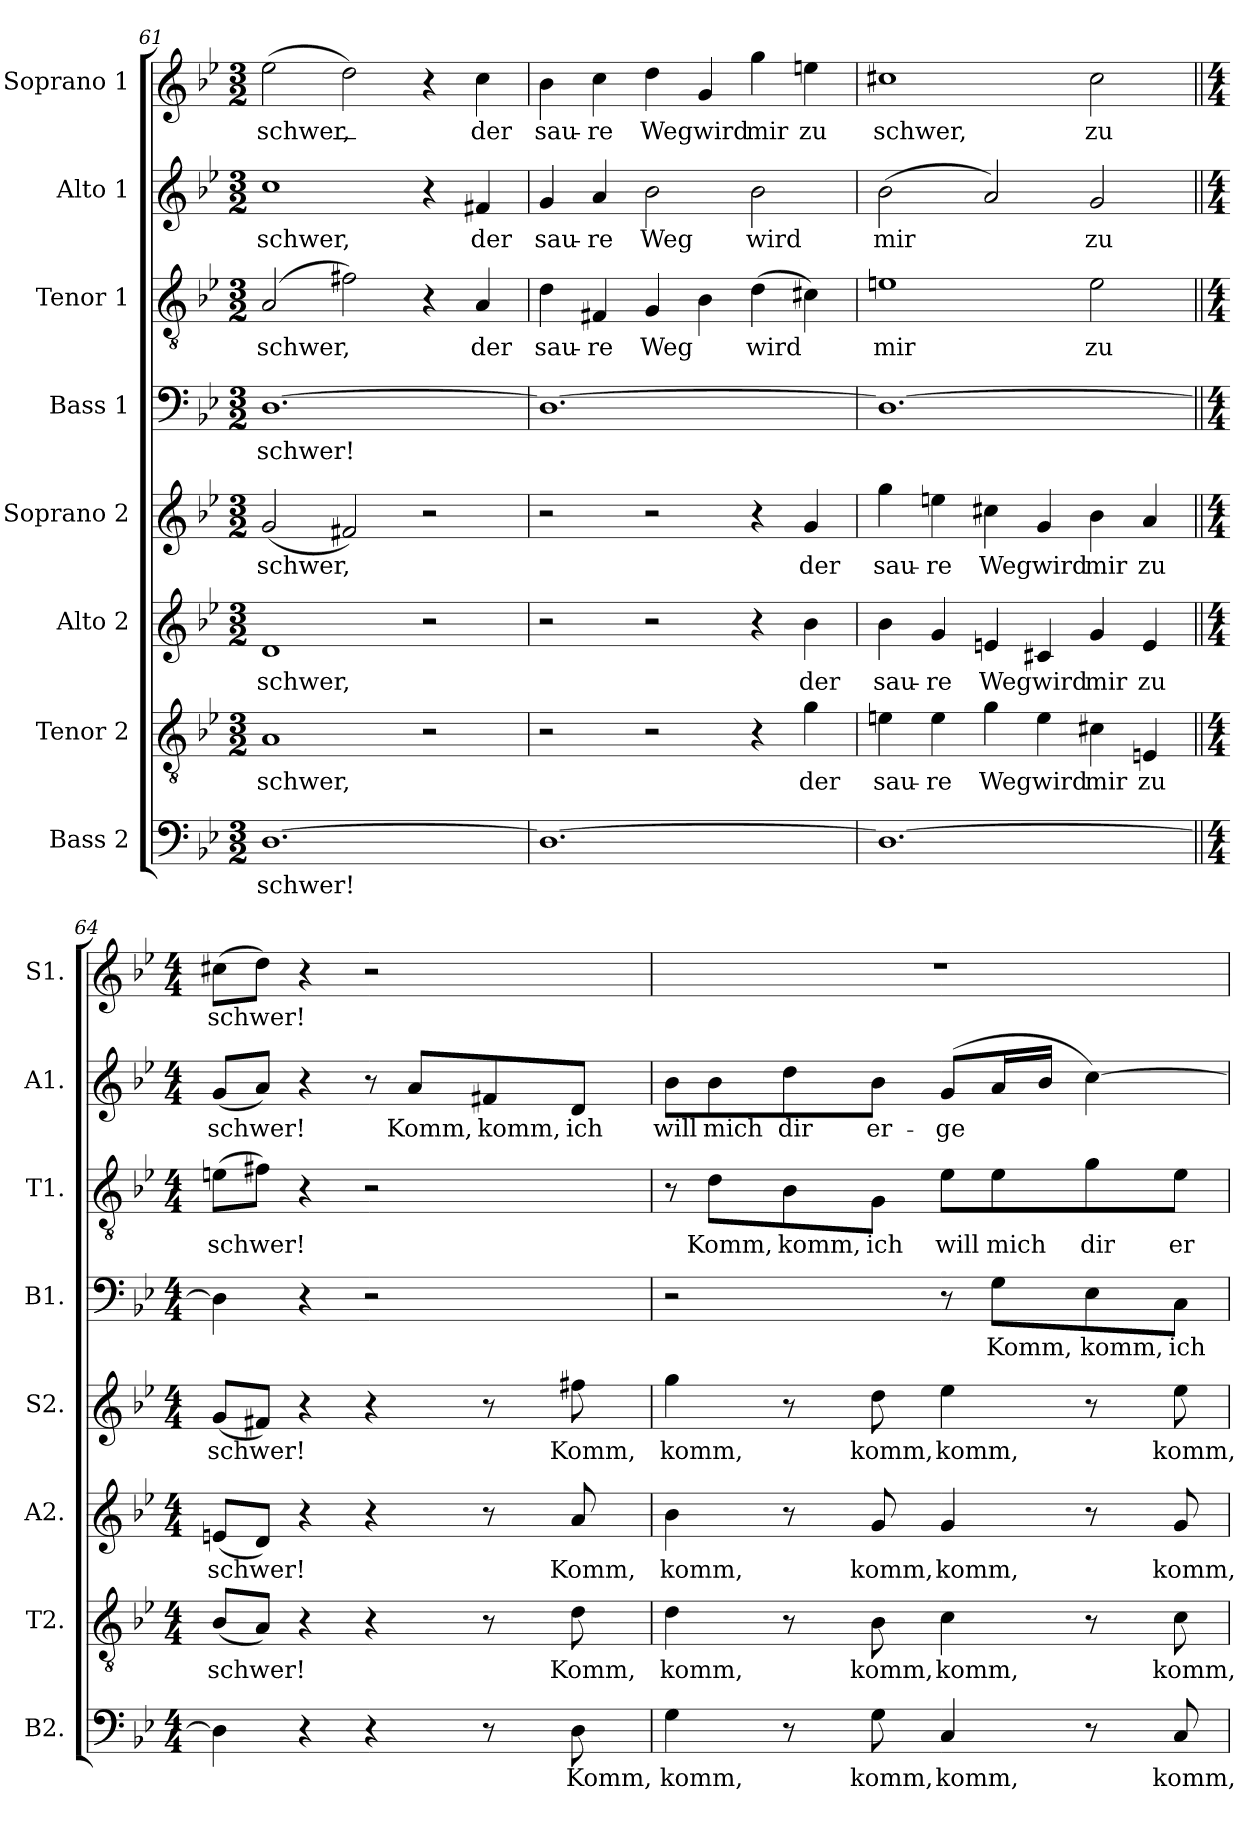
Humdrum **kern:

**kern	**text	**kern	**text	**kern	**text	**kern	**text	**kern	**text	**kern	**text	**kern	**text	**kern	**text
*part8	*part8	*part7	*part7	*part6	*part6	*part5	*part5	*part4	*part4	*part3	*part3	*part2	*part2	*part1	*part1
*staff8	*staff8	*staff7	*staff7	*staff6	*staff6	*staff5	*staff5	*staff4	*staff4	*staff3	*staff3	*staff2	*staff2	*staff1	*staff1
*I"Bass 2	*	*I"Tenor 2	*	*I"Alto 2	*	*I"Soprano 2	*	*I"Bass 1	*	*I"Tenor 1	*	*I"Alto 1	*	*I"Soprano 1	*
*I'B2.	*	*I'T2.	*	*I'A2.	*	*I'S2.	*	*I'B1.	*	*I'T1.	*	*I'A1.	*	*I'S1.	*
*clefF4	*	*clefGv2	*	*clefG2	*	*clefG2	*	*clefF4	*	*clefGv2	*	*clefG2	*	*clefG2	*
*k[b-e-]	*	*k[b-e-]	*	*k[b-e-]	*	*k[b-e-]	*	*k[b-e-]	*	*k[b-e-]	*	*k[b-e-]	*	*k[b-e-]	*
*B-:	*	*B-:	*	*B-:	*	*B-:	*	*B-:	*	*B-:	*	*B-:	*	*B-:	*
*M3/2	*	*M3/2	*	*M3/2	*	*M3/2	*	*M3/2	*	*M3/2	*	*M3/2	*	*M3/2	*
=61	=61	=61	=61	=61	=61	=61	=61	=61	=61	=61	=61	=61	=61	=61	=61
[1.D	schwer!	1A	schwer,	1d	schwer,	(2g/	schwer,	[1.D	schwer!	(2A/	schwer,	1cc	schwer,	(2ee-\	schwer,_
.	.	.	.	.	.	2f#X/)	.	.	.	2f#X\)	.	.	.	2dd\)	.
.	.	2r	.	2r	.	2r	.	.	.	4r	.	4r	.	4r	.
.	.	.	.	.	.	.	.	.	.	4A/	der	4f#X/	der	4cc\	der
=62	=62	=62	=62	=62	=62	=62	=62	=62	=62	=62	=62	=62	=62	=62	=62
1.D_	.	2r	.	2r	.	2r	.	1.D_	.	4d\	sau-	4g/	sau-	4b-\	sau-
.	.	.	.	.	.	.	.	.	.	4F#X/	-re	4a/	-re	4cc\	-re
.	.	2r	.	2r	.	2r	.	.	.	4G/	Weg	2b-\	Weg	4dd\	Weg
.	.	.	.	.	.	.	.	.	.	4B-\	.	.	.	4g/	wird
.	.	4r	.	4r	.	4r	.	.	.	(4d\	wird	2b-\	wird	4gg\	mir
.	.	4g\	der	4b-\	der	4g/	der	.	.	4c#X\)	.	.	.	4een\	zu
=63	=63	=63	=63	=63	=63	=63	=63	=63	=63	=63	=63	=63	=63	=63	=63
1.D_	.	4en\	sau-	4b-\	sau-	4gg\	sau-	1.D_	.	1en	mir	(2b-\	mir	1cc#X	schwer,
.	.	4e\	-re	4g/	-re	4een\	-re	.	.	.	.	.	.	.	.
.	.	4g\	Weg	4en/	Weg	4cc#X\	Weg	.	.	.	.	2a/)	.	.	.
.	.	4e\	wird	4c#X/	wird	4g/	wird	.	.	.	.	.	.	.	.
.	.	4c#X\	mir	4g/	mir	4b-\	mir	.	.	2e\	zu	2g/	zu	2cc#\	zu
.	.	4En/	zu	4e/	zu	4a/	zu	.	.	.	.	.	.	.	.
!!LO:LB:g=z
=64||	=64||	=64||	=64||	=64||	=64||	=64||	=64||	=64||	=64||	=64||	=64||	=64||	=64||	=64||	=64||
*M4/4	*	*M4/4	*	*M4/4	*	*M4/4	*	*M4/4	*	*M4/4	*	*M4/4	*	*M4/4	*
4D\]	_	(8B-/L	schwer!	(8en/L	schwer!	(8g/L	schwer!	4D\]	_	(8en\L	schwer!	(8g/L	schwer!	(8cc#X\L	schwer!
.	.	8A/J)	.	8d/J)	.	8f#X/J)	.	.	.	8f#X\J)	.	8a/J)	.	8dd\J)	.
4r	.	4r	.	4r	.	4r	.	4r	.	4r	.	4r	.	4r	.
4r	.	4r	.	4r	.	4r	.	2r	.	2r	.	8r	.	2r	.
.	.	.	.	.	.	.	.	.	.	.	.	8a/L	Komm,	.	.
8r	.	8r	.	8r	.	8r	.	.	.	.	.	8f#X/	komm,	.	.
8D\	Komm,	8d\	Komm,	8a/	Komm,	8ff#X\	Komm,	.	.	.	.	8d/J	ich	.	.
=65	=65	=65	=65	=65	=65	=65	=65	=65	=65	=65	=65	=65	=65	=65	=65
4G\	komm,	4d\	komm,	4b-\	komm,	4gg\	komm,	2r	.	8r	.	8b-\L	will	1r	.
.	.	.	.	.	.	.	.	.	.	8d\L	Komm,	8b-\	mich	.	.
8r	.	8r	.	8r	.	8r	.	.	.	8B-\	komm,	8dd\	dir	.	.
8G\	komm,	8B-\	komm,	8g/	komm,	8dd\	komm,	.	.	8G\J	ich	8b-\J	er-	.	.
4C/	komm,	4c\	komm,	4g/	komm,	4ee-\	komm,	8r	.	8e-\L	will	(8g/L	-ge	.	.
.	.	.	.	.	.	.	.	8G\L	Komm,	8e-\	mich	16a/L	.	.	.
.	.	.	.	.	.	.	.	.	.	.	.	16b-/JJ	.	.	.
8r	.	8r	.	8r	.	8r	.	8E-\	komm,	8g\	dir	[4cc\)	.	.	.
8C/	komm,	8c\	komm,	8g/	komm,	8ee-\	komm,	8C\J	ich	8e-\J	er-	.	.	.	.
=	=	=	=	=	=	=	=	=	=	=	=	=	=	=	=
*-	*-	*-	*-	*-	*-	*-	*-	*-	*-	*-	*-	*-	*-	*-	*-
